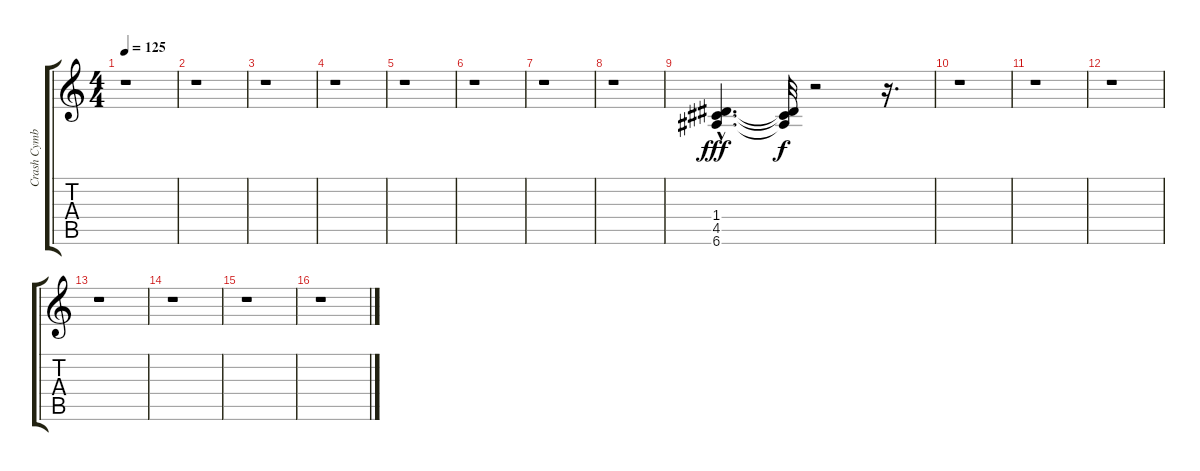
\track ("Crash Cymbal    " "Crash Cymb") {instrument acousticguitarsteel}
\staff {score tabs}
\tuning (E4 B3 G3 D3 A2 E2) {hide}
\ts (4 4)
\tempo 125
\clef g2
\ks c
r.1{dy f} |
r.1 |
r.1 |
r.1 |
r.1 |
r.1 |
r.1 |
r.1 |
(1.4{hac} 4.5{hac} 6.6{hac}).4{d dy fff} (1.4{t} 4.5{t} 6.6{t}).32{dy f} r.2 r.16{d} |
r.1 |
r.1 |
r.1 |
r.1 |
r.1 |
r.1 |
r.1
